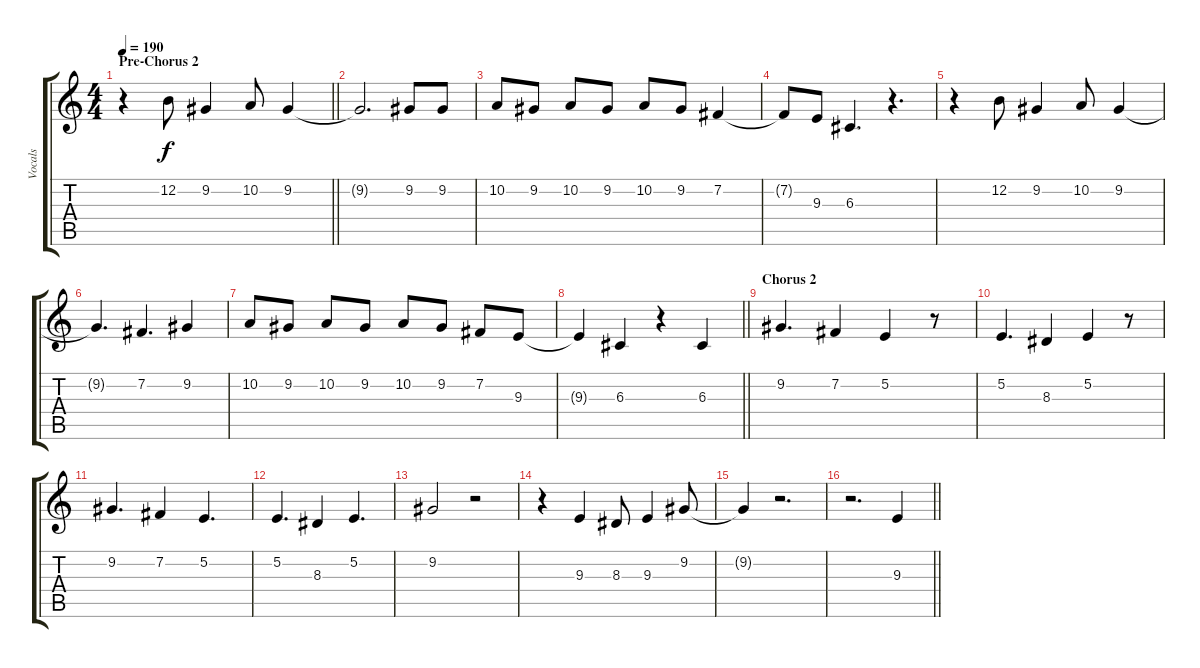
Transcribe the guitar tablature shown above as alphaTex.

\track ("Vocals" "Vocals") {instrument clarinet}
\staff {score tabs}
\tuning (E4 B3 G3 D3 A2 E2) {hide}
\ts (4 4)
\section ("" "Pre-Chorus 2")
\tempo 190
\clef g2
\barLineRight lightlight
\ks c
r.4{dy f} 12.2.8 9.2.4 10.2.8 9.2.4 |
9.2{t}.2{d} 9.2.8 9.2.8 |
10.2.8 9.2.8 10.2.8 9.2.8 10.2.8 9.2.8 7.2.4 |
7.2{t}.8 9.3.8 6.3.4{d} r.4{d} |
r.4 12.2.8 9.2.4 10.2.8 9.2.4 |
9.2{t}.4{d} 7.2.4{d} 9.2.4 |
10.2.8 9.2.8 10.2.8 9.2.8 10.2.8 9.2.8 7.2.8 9.3.8 |
\barLineRight lightlight
9.3{t}.4 6.3.4 r.4 6.3.4 |
\section ("" "Chorus 2")
9.2.4{d} 7.2.4 5.2.4 r.8 |
5.2.4{d} 8.3.4 5.2.4 r.8 |
9.2.4{d} 7.2.4 5.2.4{d} |
5.2.4{d} 8.3.4 5.2.4{d} |
9.2.2 r.2 |
r.4 9.3.4 8.3.8 9.3.4 9.2.8 |
9.2{t}.4 r.2{d} |
\barLineRight lightlight
r.2{d} 9.3.4
